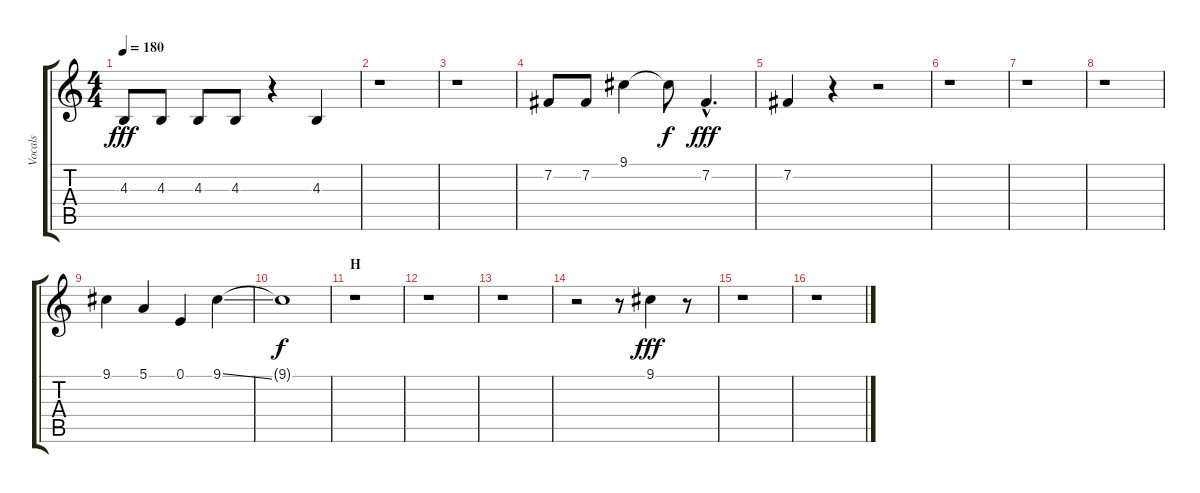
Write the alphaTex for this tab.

\track ("Vocals" "Vocals") {instrument lead6voice}
\staff {score tabs}
\tuning (E4 B3 G3 D3 A2 E2) {hide}
\ts (4 4)
\tempo 180
\clef g2
\ks c
4.3.8{dy fff} 4.3.8 4.3.8 4.3.8 r.4 4.3.4 |
r.1 |
r.1 |
7.2.8 7.2.8 9.1.4 9.1{t}.8{dy f} 7.2{hac}.4{d dy fff} |
7.2.4 r.4 r.2 |
r.1 |
r.1 |
r.1 |
9.1.4 5.1.4 0.1.4 9.1{ss}.4 |
9.1{t}.1{dy f} |
\section ("" "H")
r.1 |
r.1 |
r.1 |
r.2 r.8 9.1.4{dy fff} r.8 |
r.1 |
r.1
